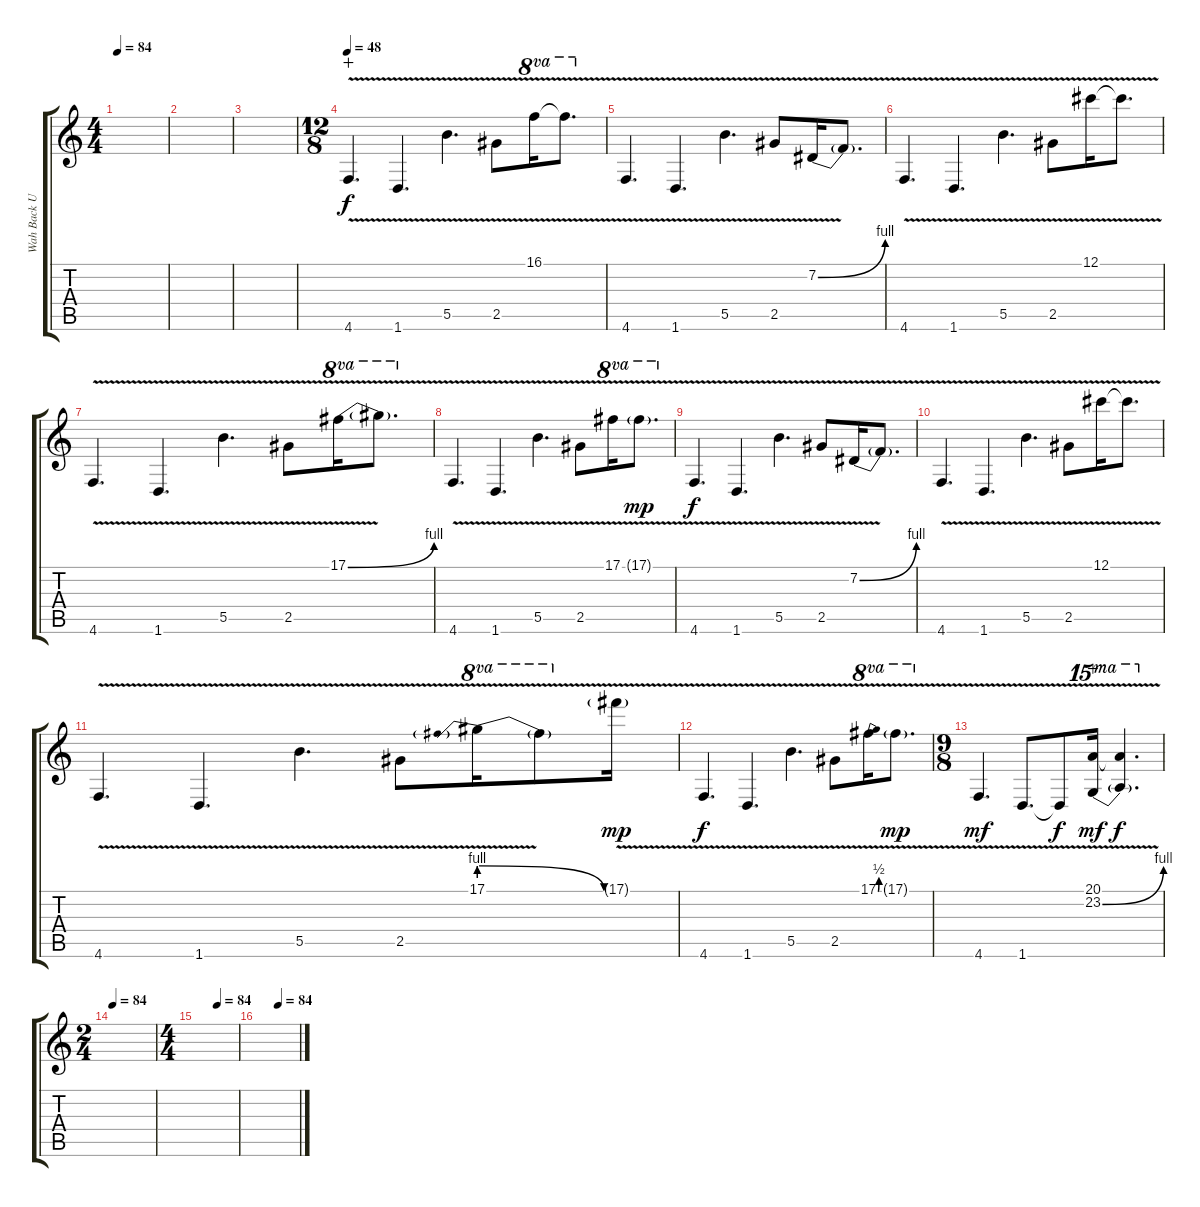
\track ("Wah Back Up" "Wah Back U") {instrument overdrivenguitar}
\staff {score tabs}
\tuning (Db4 Ab2 E3 B1 Gb3 Db2) {hide}
\ts (4 4)
\tempo 84
\clef g2
\ks c
|
|
|
\ts (12 8)
\tempo 48
4.6{v}.4{d wahc} 1.6{v}.4{d} 5.5{v}.4{d} 2.5{v}.8 16.1{v}.16{ot 8va} 16.1{t}.8{d ot 8va} |
4.6{v}.4{d} 1.6{v}.4{d} 5.5{v}.4{d} 2.5{v}.8 7.2{be (bend 0 0 60 4) v}.16 7.2{t}.8{d} |
4.6{v}.4{d} 1.6{v}.4{d} 5.5{v}.4{d} 2.5{v}.8 12.1{v}.16 12.1{t}.8{d} |
4.6{v}.4{d} 1.6{v}.4{d} 5.5{v}.4{d} 2.5{v}.8 17.1{be (bend 0 0 60 4) v}.16{ot 8va} 17.1{t}.8{d ot 8va} |
4.6{v}.4{d} 1.6{v}.4{d} 5.5{v}.4{d} 2.5{v}.8 17.1{v}.16{ot 8va} 17.1{v g}.8{d ot 8va dy mp} |
4.6{v}.4{d dy f} 1.6{v}.4{d} 5.5{v}.4{d} 2.5{v}.8 7.2{be (bend 0 0 60 4) v}.16 7.2{t}.8{d} |
4.6{v}.4{d} 1.6{v}.4{d} 5.5{v}.4{d} 2.5{v}.8 12.1{v}.16 12.1{t}.8{d} |
4.6{v}.4{d} 1.6{v}.4{d} 5.5{v}.4{d} 2.5{v}.8 17.1{be (prebendrelease 0 4 60 0) v}.16{ot 8va} 17.1{t}.8{ot 8va} 17.1{v g}.16{dy mp} |
4.6{v}.4{d dy f} 1.6{v}.4{d} 5.5{v}.4{d} 2.5{v}.8 17.1{be (bend 0 0 60 2) v}.16{ot 8va} 17.1{v g}.8{d ot 8va dy mp} |
\ts (9 8)
4.6{v}.4{d dy mf} 1.6{v}.8{d} 1.6{t}.8{dy f} (20.1{v} 23.2{be (bend 0 0 60 4) v}).16{ot 15ma dy mf wahc} (20.1{t} 23.2{t}).4{d ot 15ma dy f} |
\ts (2 4)
\tempo 84
|
\ts (4 4)
\tempo (84 0.5)
|
\tempo (84 0.5)
